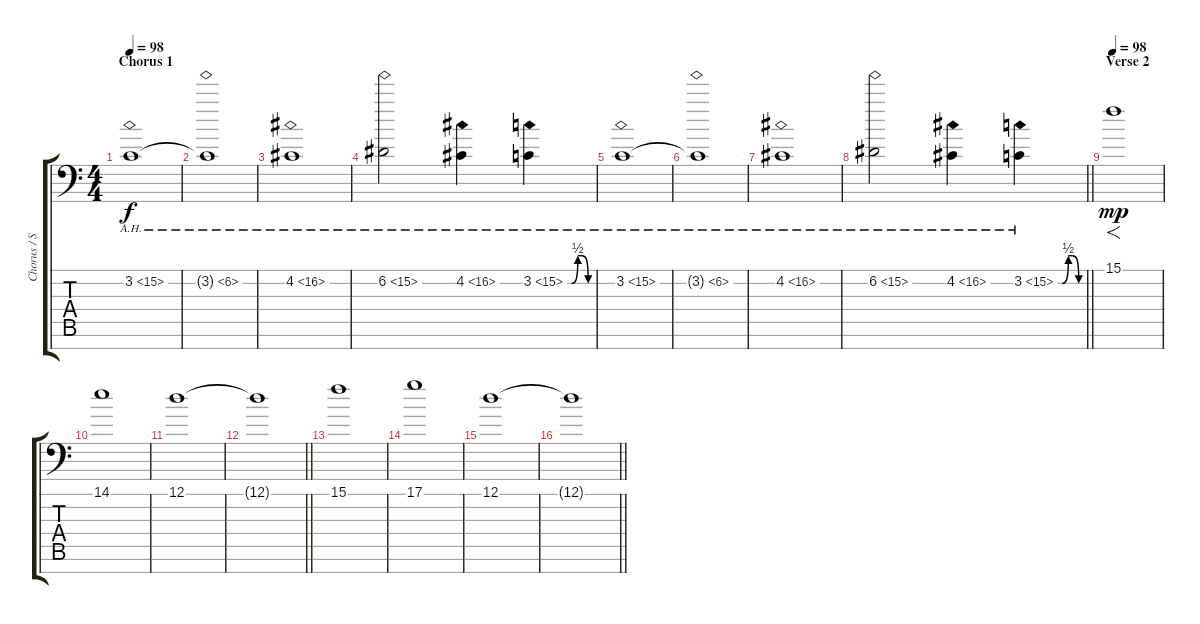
\track ("Chorus / String" "Chorus / S") {instrument stringensemble2}
\staff {score tabs}
\tuning (D4 A3 F3 C3 G2 D2 A1) {hide}
\ts (4 4)
\section ("" "Chorus 1")
\tempo 98
\clef f4
\ks c
3.2{ah 12}.1{dy f instrument choiraahs} |
3.2{ah 3 t}.1 |
4.2{ah 12}.1 |
6.2{ah 9}.2 4.2{ah 12}.4 3.2{be (custom 0 0 10 0 25 2 35 2 50 0 60 0) ah 12}.4 |
3.2{ah 12}.1 |
3.2{ah 3 t}.1 |
4.2{ah 12}.1 |
\barLineRight lightlight
6.2{ah 9}.2 4.2{ah 12}.4 3.2{be (custom 0 0 10 0 25 2 35 2 50 0 60 0) ah 12}.4 |
\section ("" "Verse 2")
\tempo 98
15.1.1{f dy mp instrument stringensemble2} |
14.1.1 |
12.1.1 |
\barLineRight lightlight
12.1{t}.1 |
15.1.1 |
17.1.1 |
12.1.1 |
\barLineRight lightlight
12.1{t}.1
